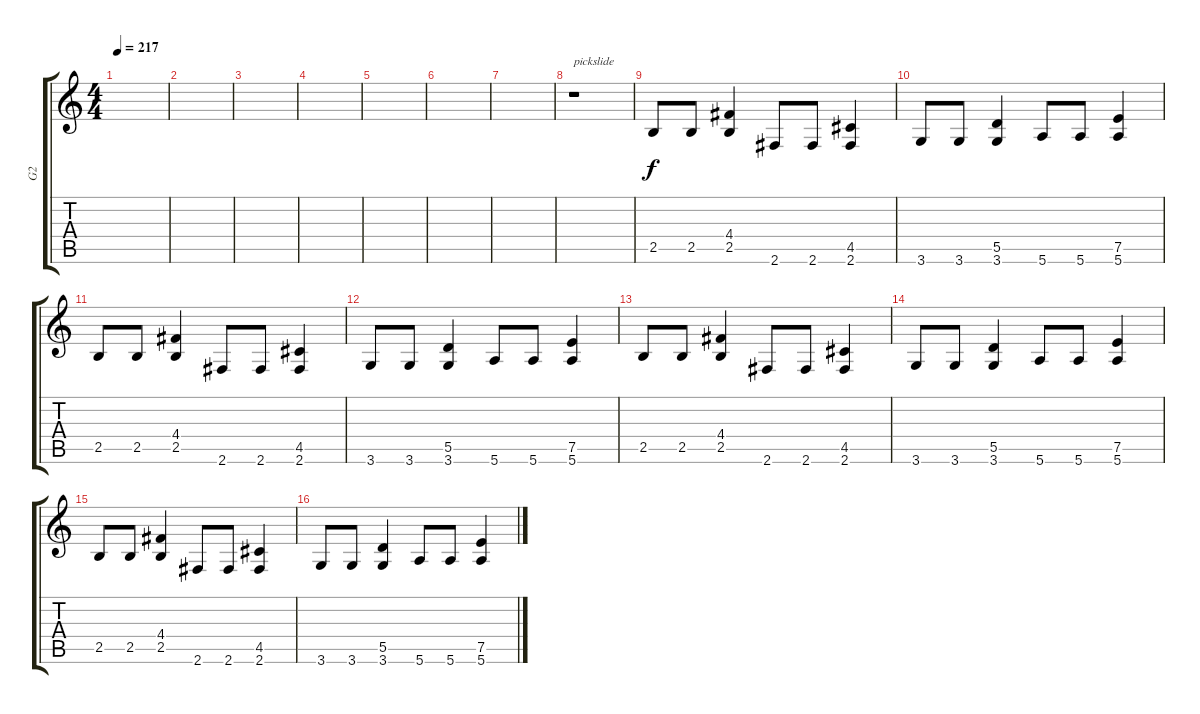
\track ("G2" "G2") {instrument distortionguitar}
\staff {score tabs}
\tuning (E4 B3 G3 D3 A2 E2) {hide}
\ts (4 4)
\tempo 217
\clef g2
\ks c
|
|
|
|
|
|
|
r.1{txt "pickslide"} |
2.5.8 2.5.8 (4.4 2.5).4 2.6.8 2.6.8 (4.5 2.6).4 |
3.6.8 3.6.8 (5.5 3.6).4 5.6.8 5.6.8 (7.5 5.6).4 |
2.5.8 2.5.8 (4.4 2.5).4 2.6.8 2.6.8 (4.5 2.6).4 |
3.6.8 3.6.8 (5.5 3.6).4 5.6.8 5.6.8 (7.5 5.6).4 |
2.5.8 2.5.8 (4.4 2.5).4 2.6.8 2.6.8 (4.5 2.6).4 |
3.6.8 3.6.8 (5.5 3.6).4 5.6.8 5.6.8 (7.5 5.6).4 |
2.5.8 2.5.8 (4.4 2.5).4 2.6.8 2.6.8 (4.5 2.6).4 |
3.6.8 3.6.8 (5.5 3.6).4 5.6.8 5.6.8 (7.5 5.6).4
